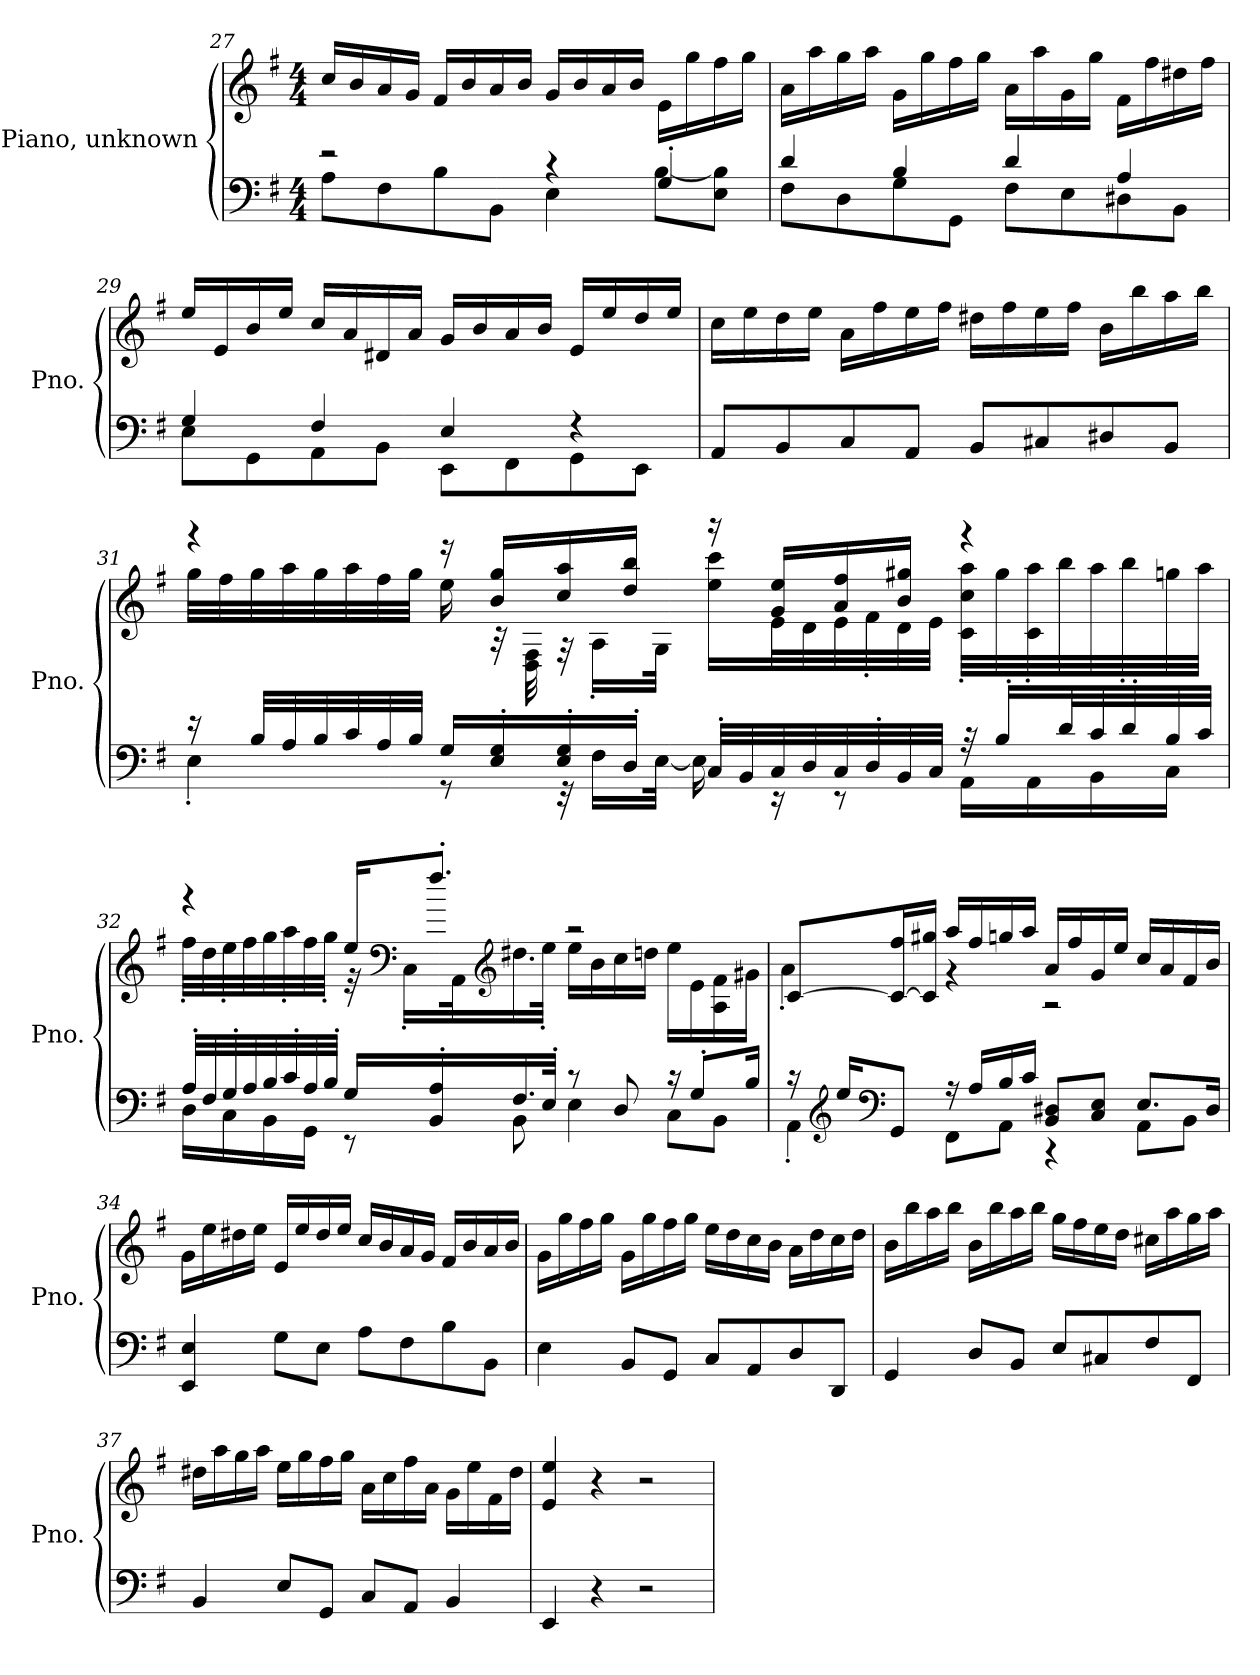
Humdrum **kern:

**kern	**kern
*part1	*part1
*staff2	*staff1
*I"Piano, unknown	*
*I'Pno.	*
*clefF4	*clefG2
*k[f#]	*k[f#]
*M4/4	*M4/4
=27	=27
*^	*
2r	8A\L	16cc/LL
.	.	16b/
.	8F#\	16a/
.	.	16g/JJ
.	8B\	16f#/LL
.	.	16b/
.	8BB\J	16a/
.	.	16b/JJ
4r	4E\	16g/LL
.	.	16b/
.	.	16a/
.	.	16b/JJ
4G'/	[8B\L	16e\LL
.	.	16gg\
.	8E\ 8B\]J	16ff#\
.	.	16gg\JJ
!!LO:LB:g=z
=28	=28	=28
4d/	8F#\L	16a\LL
.	.	16aa\
.	8D\	16gg\
.	.	16aa\JJ
4B/	8G\	16g\LL
.	.	16gg\
.	8GG\J	16ff#\
.	.	16gg\JJ
4d/	8F#\L	16a\LL
.	.	16aa\
.	8E\	16g\
.	.	16gg\JJ
4A/	8D#X\	16f#\LL
.	.	16ff#\
.	8BB\J	16dd#X\
.	.	16ff#\JJ
=29	=29	=29
4G/	8E\L	16ee/LL
.	.	16e/
.	8GG\	16b/
.	.	16ee/JJ
4F#/	8AA\	16cc/LL
.	.	16a/
.	8BB\J	16d#X/
.	.	16a/JJ
4E/	8EE\L	16g/LL
.	.	16b/
.	8FF#\	16a/
.	.	16b/JJ
4r	8GG\	16e/LL
.	.	16ee/
.	8EE\J	16dd/
.	.	16ee/JJ
*v	*v	*
!!LO:LB:g=z
=30	=30
8AA/L	16cc\LL
.	16ee\
8BB/	16dd\
.	16ee\JJ
8C/	16a\LL
.	16ff#\
8AA/J	16ee\
.	16ff#\JJ
8BB/L	16dd#X\LL
.	16ff#\
8C#X/	16ee\
.	16ff#\JJ
8D#X/	16b\LL
.	16bb\
8BB/J	16aa\
.	16bb\JJ
!!LO:LB:g=z
=31	=31
*^	*^
16r	4E'\	4r	32gg\LLL
.	.	.	32ff#\
32B/LLL	.	.	32gg\
32A/	.	.	32aa\
32B/	.	.	32gg\
32c/	.	.	32aa\
32A/	.	.	32ff#\
32B/JJJ	.	.	32gg\JJJ
16G/LL	8r	16r	16ee\
16E/' 16G/'	.	16b/ 16gg/LL	32r
.	.	.	32D\ 32F#\
16E/' 16G/'	32r	16cc/ 16aa/	32r
.	16F#\LL	.	16A'\LL
16D'/JJ	.	16dd/ 16bb/JJ	.
.	[32E\JJk	.	32G\JJk
32C'/LLL	16E\]	16r	16ee\ 16ccc\LL
32BB/	.	.	.
32C/	16r	16g/ 16ee/LL	32e\L
32D/	.	.	32d\
32C/	8r	16a/ 16ff#/	32e\
32D'/	.	.	32f#'\
32BB/	.	16b/ 16gg#X/JJ	32d\
32C/JJJ	.	.	32e\JJJ
32r	16AA\LL	4r	32c\' 32cc\' 32aa\'LLL
16B'/LL	.	.	32gg#\
.	16AA\	.	32c\' 32aa\'
32d/L	.	.	32bb\
32c/	16BB\	.	32aa\
32d'/	.	.	32bb'\
32B/	16C\JJ	.	32ggn\
32c/JJJ	.	.	32aa\JJJ
!!LO:PB:g=z	!!
=32	=32	=32	=32
32A'/LLL	16D\LL	4r	32ff#'\LLL
32F#/	.	.	32dd\
32G'/	16C\	.	32ee'\
32A/	.	.	32ff#\
32B/	16BB\	.	32gg\
32c'/	.	.	32aa'\
32A/	16GG\JJ	.	32ff#\
32B'/JJJ	.	.	32gg'\JJJ
16G/LL	8r	16ee/KL	32r
*	*	*clefF4	*
.	.	.	16C'\LL
16BB/' 16A/'	.	8.ff#'/J	.
.	.	.	32AA\K
*	*	*clefG2	*
16.F#/	8BB\	.	16.dd#X\
32E'/JJk	.	.	32ee'\JJk
8r	4E\	2r	16ee\LL
.	.	.	16b\
8D/	.	.	16cc\
.	.	.	16ddn\JJ
16r	8C\L	.	16ee\LL
8G'/L	.	.	16e\
.	8BB\J	.	16A\ 16f#\
16B/Jk	.	.	16g#X\JJ
!!LO:LB:g=z	!!
=33	=33	=33	=33
16r	4AA'\	[8c/L	4a'\
*clefG2	*	*	*
16ee/KL	.	.	.
*clefF4	*	*	*
8GG/J	.	16c/_ 16ff#/L	.
.	.	16c/] 16gg#X/JJ	.
16r	8FF#\L	16aa/LL	4r
16A/LL	.	16ff#/	.
16B/	8AA\J	16ggn/	.
16c/JJ	.	16aa/JJ	.
8BB/ 8D#X/L	4r	16a/LL	2r
.	.	16ff#/	.
8C/ 8E/J	.	16g/	.
.	.	16ee/JJ	.
8.E/L	8AA\L	16cc/LL	.
.	.	16a/	.
.	8BB\J	16f#/	.
16D#/Jk	.	16b/JJ	.
*v	*v	*	*
*	*v	*v
=34	=34
4EE/ 4E/	16g\LL
.	16ee\
.	16dd#X\
.	16ee\JJ
8G\L	16e/LL
.	16ee/
8E\J	16dd#/
.	16ee/JJ
8A\L	16cc/LL
.	16b/
8F#\	16a/
.	16g/JJ
8B\	16f#/LL
.	16b/
8BB\J	16a/
.	16b/JJ
!!LO:LB:g=z
=35	=35
4E\	16g\LL
.	16gg\
.	16ff#\
.	16gg\JJ
8BB/L	16g\LL
.	16gg\
8GG/J	16ff#\
.	16gg\JJ
8C/L	16ee\LL
.	16dd\
8AA/	16cc\
.	16b\JJ
8D/	16a\LL
.	16dd\
8DD/J	16cc\
.	16dd\JJ
=36	=36
4GG/	16b\LL
.	16bb\
.	16aa\
.	16bb\JJ
8D/L	16b\LL
.	16bb\
8BB/J	16aa\
.	16bb\JJ
8E/L	16gg\LL
.	16ff#\
8C#X/	16ee\
.	16dd\JJ
8F#/	16cc#X\LL
.	16aa\
8FF#/J	16gg\
.	16aa\JJ
!!LO:LB:g=z
=37	=37
4BB/	16dd#X\LL
.	16aa\
.	16gg\
.	16aa\JJ
8E/L	16ee\LL
.	16gg\
8GG/J	16ff#\
.	16gg\JJ
8C/L	16a\LL
.	16cc\
8AA/J	16ff#\
.	16a\JJ
4BB/	16g\LL
.	16ee\
.	16f#\
.	16dd#\JJ
=38	=38
4EE/	4e/ 4ee/
4r	4r
2r	2r
=	=
*-	*-
